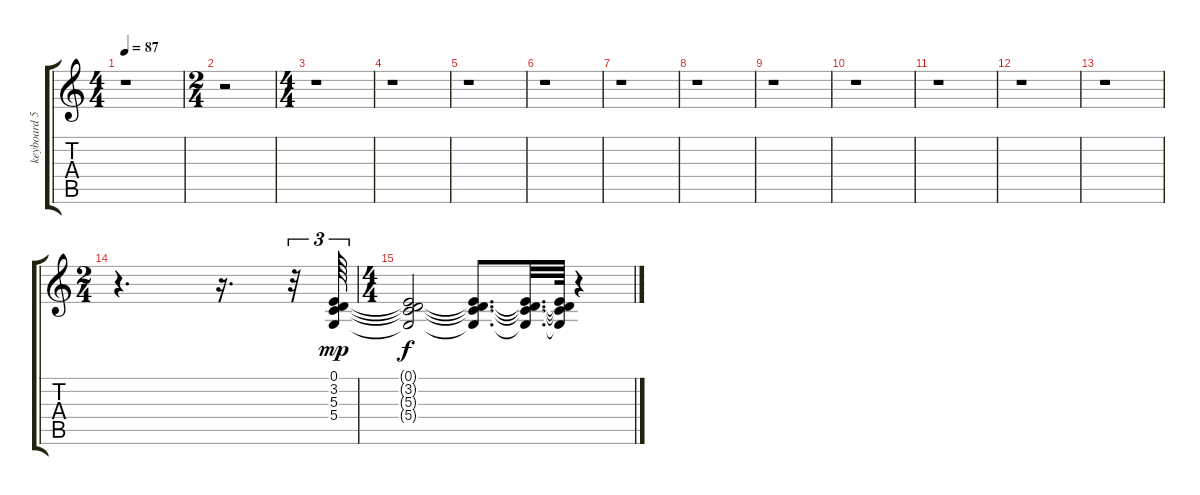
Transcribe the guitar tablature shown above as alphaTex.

\track ("keyboard 5" "keyboard 5") {instrument stringensemble1}
\staff {score tabs}
\tuning (E4 B3 G3 D3 A2 E2) {hide}
\ts (4 4)
\tempo 87
\clef g2
\ks c
r.1{dy f} |
\ts (2 4)
r.2 |
\ts (4 4)
r.1 |
r.1 |
r.1 |
r.1 |
r.1 |
r.1 |
r.1 |
r.1 |
r.1 |
r.1 |
r.1 |
\ts (2 4)
r.4{d} r.16{d} r.32{tu (3 2)} (0.1 3.2 5.3 5.4).64{tu (3 2) dy mp} |
\ts (4 4)
(0.1{t} 3.2{t} 5.3{t} 5.4{t}).2{dy f} (0.1{t} 3.2{t} 5.3{t} 5.4{t}).8{d} (0.1{t} 3.2{t} 5.3{t} 5.4{t}).32{d} (0.1{t} 3.2{t} 5.3{t} 5.4{t}).64 r.4
